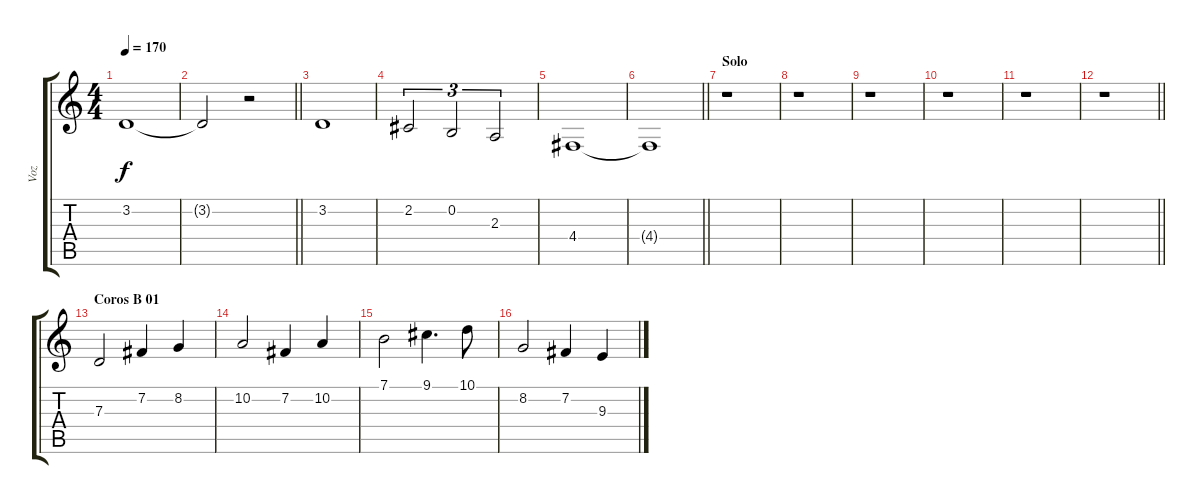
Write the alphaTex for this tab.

\track ("Voz" "Voz") {instrument clarinet}
\staff {score tabs}
\tuning (E4 B3 G3 D3 A2 E2) {hide}
\ts (4 4)
\tempo 170
\clef g2
\ks c
3.2.1{dy f} |
\barLineRight lightlight
3.2{t}.2 r.2 |
3.2.1 |
2.2.2{tu (3 2)} 0.2.2{tu (3 2)} 2.3.2{tu (3 2)} |
4.4.1 |
\barLineRight lightlight
4.4{t}.1 |
\section ("" "Solo")
r.1 |
r.1 |
r.1 |
r.1 |
r.1 |
\barLineRight lightlight
r.1 |
\section ("" "Coros B 01")
7.3.2 7.2.4 8.2.4 |
10.2.2 7.2.4 10.2.4 |
7.1.2 9.1.4{d} 10.1.8 |
8.2.2 7.2.4 9.3.4
